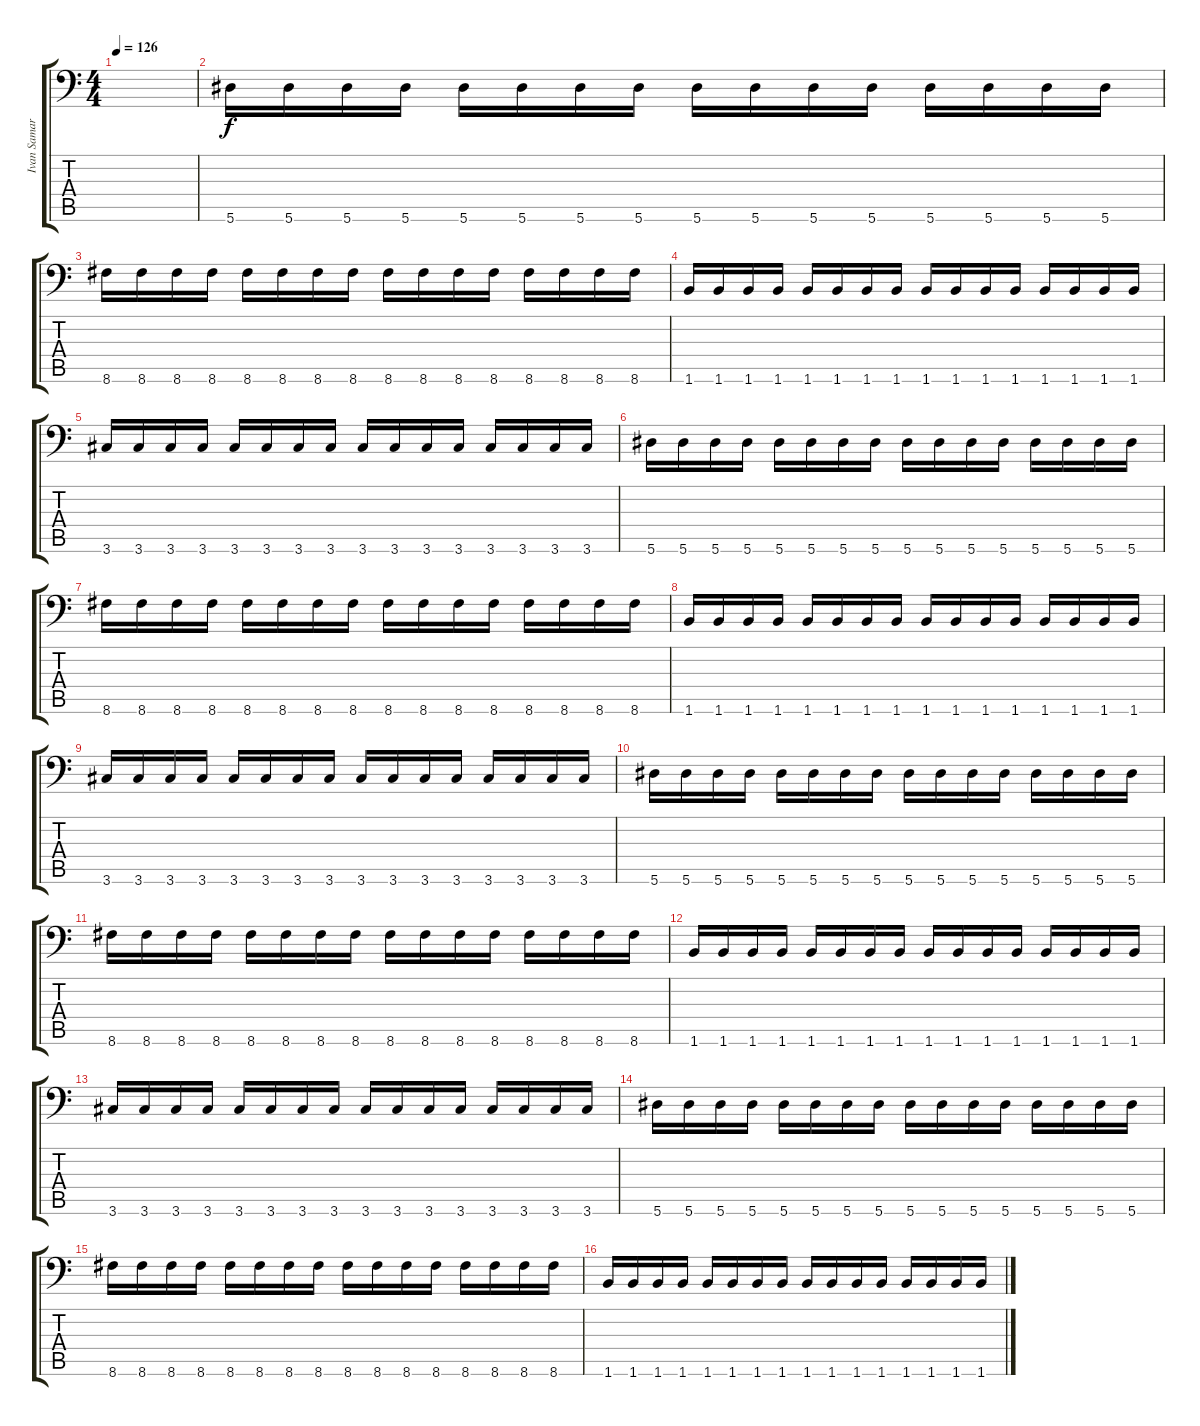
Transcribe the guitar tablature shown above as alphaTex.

\track ("Ivan Samarin" "Ivan Samar") {instrument distortionguitar}
\staff {score tabs}
\tuning (C4 G3 Eb3 Bb2 F2 Bb1) {hide}
\ts (4 4)
\tempo 126
\clef f4
\ks c
|
5.6.16 5.6.16 5.6.16 5.6.16 5.6.16 5.6.16 5.6.16 5.6.16 5.6.16 5.6.16 5.6.16 5.6.16 5.6.16 5.6.16 5.6.16 5.6.16 |
8.6.16 8.6.16 8.6.16 8.6.16 8.6.16 8.6.16 8.6.16 8.6.16 8.6.16 8.6.16 8.6.16 8.6.16 8.6.16 8.6.16 8.6.16 8.6.16 |
1.6.16 1.6.16 1.6.16 1.6.16 1.6.16 1.6.16 1.6.16 1.6.16 1.6.16 1.6.16 1.6.16 1.6.16 1.6.16 1.6.16 1.6.16 1.6.16 |
3.6.16 3.6.16 3.6.16 3.6.16 3.6.16 3.6.16 3.6.16 3.6.16 3.6.16 3.6.16 3.6.16 3.6.16 3.6.16 3.6.16 3.6.16 3.6.16 |
5.6.16 5.6.16 5.6.16 5.6.16 5.6.16 5.6.16 5.6.16 5.6.16 5.6.16 5.6.16 5.6.16 5.6.16 5.6.16 5.6.16 5.6.16 5.6.16 |
8.6.16 8.6.16 8.6.16 8.6.16 8.6.16 8.6.16 8.6.16 8.6.16 8.6.16 8.6.16 8.6.16 8.6.16 8.6.16 8.6.16 8.6.16 8.6.16 |
1.6.16 1.6.16 1.6.16 1.6.16 1.6.16 1.6.16 1.6.16 1.6.16 1.6.16 1.6.16 1.6.16 1.6.16 1.6.16 1.6.16 1.6.16 1.6.16 |
3.6.16 3.6.16 3.6.16 3.6.16 3.6.16 3.6.16 3.6.16 3.6.16 3.6.16 3.6.16 3.6.16 3.6.16 3.6.16 3.6.16 3.6.16 3.6.16 |
5.6.16 5.6.16 5.6.16 5.6.16 5.6.16 5.6.16 5.6.16 5.6.16 5.6.16 5.6.16 5.6.16 5.6.16 5.6.16 5.6.16 5.6.16 5.6.16 |
8.6.16 8.6.16 8.6.16 8.6.16 8.6.16 8.6.16 8.6.16 8.6.16 8.6.16 8.6.16 8.6.16 8.6.16 8.6.16 8.6.16 8.6.16 8.6.16 |
1.6.16 1.6.16 1.6.16 1.6.16 1.6.16 1.6.16 1.6.16 1.6.16 1.6.16 1.6.16 1.6.16 1.6.16 1.6.16 1.6.16 1.6.16 1.6.16 |
3.6.16 3.6.16 3.6.16 3.6.16 3.6.16 3.6.16 3.6.16 3.6.16 3.6.16 3.6.16 3.6.16 3.6.16 3.6.16 3.6.16 3.6.16 3.6.16 |
5.6.16 5.6.16 5.6.16 5.6.16 5.6.16 5.6.16 5.6.16 5.6.16 5.6.16 5.6.16 5.6.16 5.6.16 5.6.16 5.6.16 5.6.16 5.6.16 |
8.6.16 8.6.16 8.6.16 8.6.16 8.6.16 8.6.16 8.6.16 8.6.16 8.6.16 8.6.16 8.6.16 8.6.16 8.6.16 8.6.16 8.6.16 8.6.16 |
1.6.16 1.6.16 1.6.16 1.6.16 1.6.16 1.6.16 1.6.16 1.6.16 1.6.16 1.6.16 1.6.16 1.6.16 1.6.16 1.6.16 1.6.16 1.6.16
